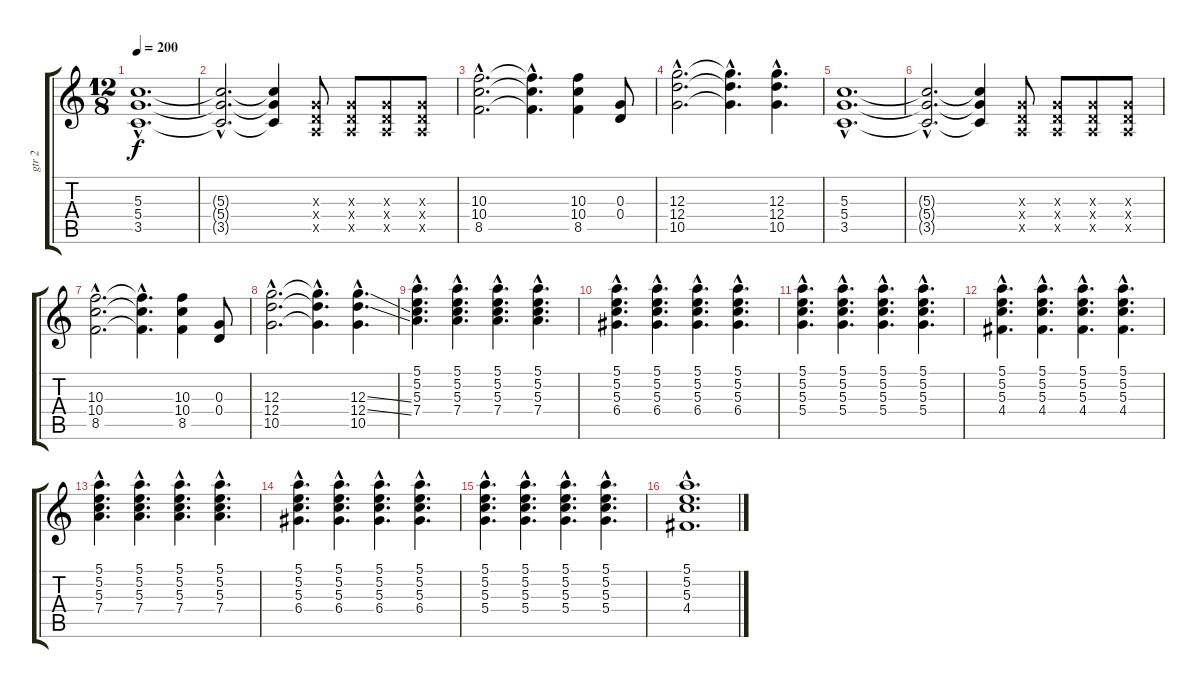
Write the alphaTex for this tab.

\track ("gtr 2" "gtr 2") {instrument distortionguitar}
\staff {score tabs}
\tuning (E4 B3 G3 D3 A2 E2) {hide}
\ts (12 8)
\tempo 200
\clef g2
\ks c
(5.3{hac} 5.4{hac} 3.5{hac}).1{d dy f} |
(5.3{hac t} 5.4{hac t} 3.5{hac t}).2{d} (5.3{t} 5.4{t} 3.5{t}).4 (0.3{x} 0.4{x} 0.5{x}).8 (0.3{x} 0.4{x} 0.5{x}).8 (0.3{x} 0.4{x} 0.5{x}).8 (0.3{x} 0.4{x} 0.5{x}).8 |
(10.3{hac} 10.4{hac} 8.5{hac}).2{d} (10.3{hac t} 10.4{hac t} 8.5{hac t}).4{d} (10.3 10.4 8.5).4 (0.3 0.4).8 |
(12.3{hac} 12.4{hac} 10.5{hac}).2{d} (12.3{hac t} 12.4{hac t} 10.5{hac t}).4{d} (12.3{hac} 12.4{hac} 10.5{hac}).4{d} |
(5.3{hac} 5.4{hac} 3.5{hac}).1{d} |
(5.3{hac t} 5.4{hac t} 3.5{hac t}).2{d} (5.3{t} 5.4{t} 3.5{t}).4 (0.3{x} 0.4{x} 0.5{x}).8 (0.3{x} 0.4{x} 0.5{x}).8 (0.3{x} 0.4{x} 0.5{x}).8 (0.3{x} 0.4{x} 0.5{x}).8 |
(10.3{hac} 10.4{hac} 8.5{hac}).2{d} (10.3{hac t} 10.4{hac t} 8.5{hac t}).4{d} (10.3 10.4 8.5).4 (0.3 0.4).8 |
(12.3{hac} 12.4{hac} 10.5{hac}).2{d} (12.3{hac t} 12.4{hac t} 10.5{hac t}).4{d} (12.3{ss hac} 12.4{ss hac} 10.5{hac}).4{d} |
(5.1{hac} 5.2{hac} 5.3{hac} 7.4{hac}).4{d} (5.1{hac} 5.2{hac} 5.3{hac} 7.4{hac}).4{d} (5.1{hac} 5.2{hac} 5.3{hac} 7.4{hac}).4{d} (5.1{hac} 5.2{hac} 5.3{hac} 7.4{hac}).4{d} |
(5.1{hac} 5.2{hac} 5.3{hac} 6.4{hac}).4{d} (5.1{hac} 5.2{hac} 5.3{hac} 6.4{hac}).4{d} (5.1{hac} 5.2{hac} 5.3{hac} 6.4{hac}).4{d} (5.1{hac} 5.2{hac} 5.3{hac} 6.4{hac}).4{d} |
(5.1{hac} 5.2{hac} 5.3{hac} 5.4{hac}).4{d} (5.1{hac} 5.2{hac} 5.3{hac} 5.4{hac}).4{d} (5.1{hac} 5.2{hac} 5.3{hac} 5.4{hac}).4{d} (5.1{hac} 5.2{hac} 5.3{hac} 5.4{hac}).4{d} |
(5.1{hac} 5.2{hac} 5.3{hac} 4.4{hac}).4{d} (5.1{hac} 5.2{hac} 5.3{hac} 4.4{hac}).4{d} (5.1{hac} 5.2{hac} 5.3{hac} 4.4{hac}).4{d} (5.1{hac} 5.2{hac} 5.3{hac} 4.4{hac}).4{d} |
(5.1{hac} 5.2{hac} 5.3{hac} 7.4{hac}).4{d} (5.1{hac} 5.2{hac} 5.3{hac} 7.4{hac}).4{d} (5.1{hac} 5.2{hac} 5.3{hac} 7.4{hac}).4{d} (5.1{hac} 5.2{hac} 5.3{hac} 7.4{hac}).4{d} |
(5.1{hac} 5.2{hac} 5.3{hac} 6.4{hac}).4{d} (5.1{hac} 5.2{hac} 5.3{hac} 6.4{hac}).4{d} (5.1{hac} 5.2{hac} 5.3{hac} 6.4{hac}).4{d} (5.1{hac} 5.2{hac} 5.3{hac} 6.4{hac}).4{d} |
(5.1{hac} 5.2{hac} 5.3{hac} 5.4{hac}).4{d} (5.1{hac} 5.2{hac} 5.3{hac} 5.4{hac}).4{d} (5.1{hac} 5.2{hac} 5.3{hac} 5.4{hac}).4{d} (5.1{hac} 5.2{hac} 5.3{hac} 5.4{hac}).4{d} |
(5.1{hac} 5.2{hac} 5.3{hac} 4.4{hac}).1{d}
